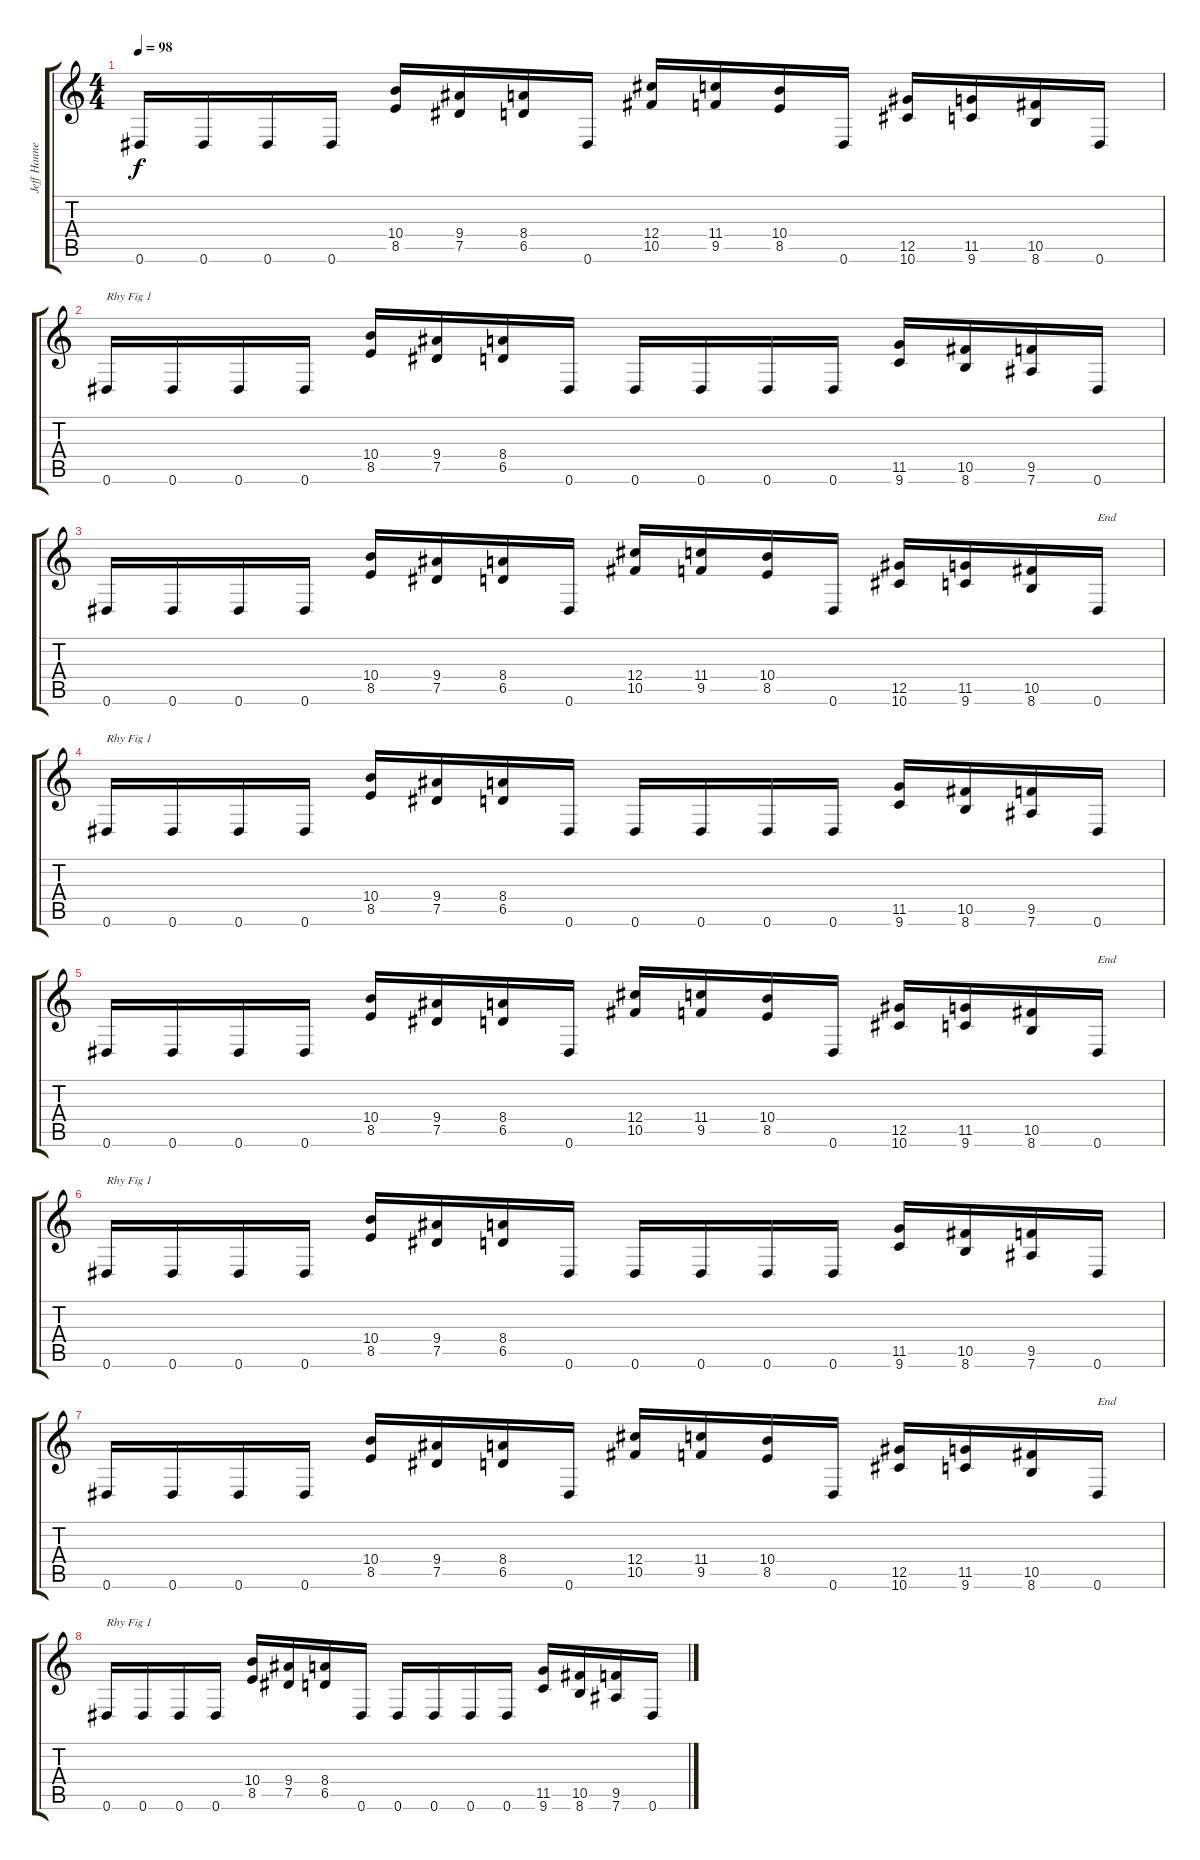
\track ("Jeff Hanneman" "Jeff Hanne") {instrument distortionguitar}
\staff {score tabs}
\tuning (Eb4 Bb3 Gb3 Db3 Ab2 Eb2) {hide}
\ts (4 4)
\tempo 98
\clef g2
\ks c
0.6.16{dy f} 0.6.16 0.6.16 0.6.16 (10.4 8.5).16 (9.4 7.5).16 (8.4 6.5).16 0.6.16 (12.4 10.5).16 (11.4 9.5).16 (10.4 8.5).16 0.6.16 (12.5 10.6).16 (11.5 9.6).16 (10.5 8.6).16 0.6.16 |
0.6.16{txt "Rhy Fig 1"} 0.6.16 0.6.16 0.6.16 (10.4 8.5).16 (9.4 7.5).16 (8.4 6.5).16 0.6.16 0.6.16 0.6.16 0.6.16 0.6.16 (11.5 9.6).16 (10.5 8.6).16 (9.5 7.6).16 0.6.16 |
0.6.16 0.6.16 0.6.16 0.6.16 (10.4 8.5).16 (9.4 7.5).16 (8.4 6.5).16 0.6.16 (12.4 10.5).16 (11.4 9.5).16 (10.4 8.5).16 0.6.16 (12.5 10.6).16 (11.5 9.6).16 (10.5 8.6).16 0.6.16{txt "End"} |
0.6.16{txt "Rhy Fig 1"} 0.6.16 0.6.16 0.6.16 (10.4 8.5).16 (9.4 7.5).16 (8.4 6.5).16 0.6.16 0.6.16 0.6.16 0.6.16 0.6.16 (11.5 9.6).16 (10.5 8.6).16 (9.5 7.6).16 0.6.16 |
0.6.16 0.6.16 0.6.16 0.6.16 (10.4 8.5).16 (9.4 7.5).16 (8.4 6.5).16 0.6.16 (12.4 10.5).16 (11.4 9.5).16 (10.4 8.5).16 0.6.16 (12.5 10.6).16 (11.5 9.6).16 (10.5 8.6).16 0.6.16{txt "End"} |
0.6.16{txt "Rhy Fig 1"} 0.6.16 0.6.16 0.6.16 (10.4 8.5).16 (9.4 7.5).16 (8.4 6.5).16 0.6.16 0.6.16 0.6.16 0.6.16 0.6.16 (11.5 9.6).16 (10.5 8.6).16 (9.5 7.6).16 0.6.16 |
0.6.16 0.6.16 0.6.16 0.6.16 (10.4 8.5).16 (9.4 7.5).16 (8.4 6.5).16 0.6.16 (12.4 10.5).16 (11.4 9.5).16 (10.4 8.5).16 0.6.16 (12.5 10.6).16 (11.5 9.6).16 (10.5 8.6).16 0.6.16{txt "End"} |
0.6.16{txt "Rhy Fig 1"} 0.6.16 0.6.16 0.6.16 (10.4 8.5).16 (9.4 7.5).16 (8.4 6.5).16 0.6.16 0.6.16 0.6.16 0.6.16 0.6.16 (11.5 9.6).16 (10.5 8.6).16 (9.5 7.6).16 0.6.16
